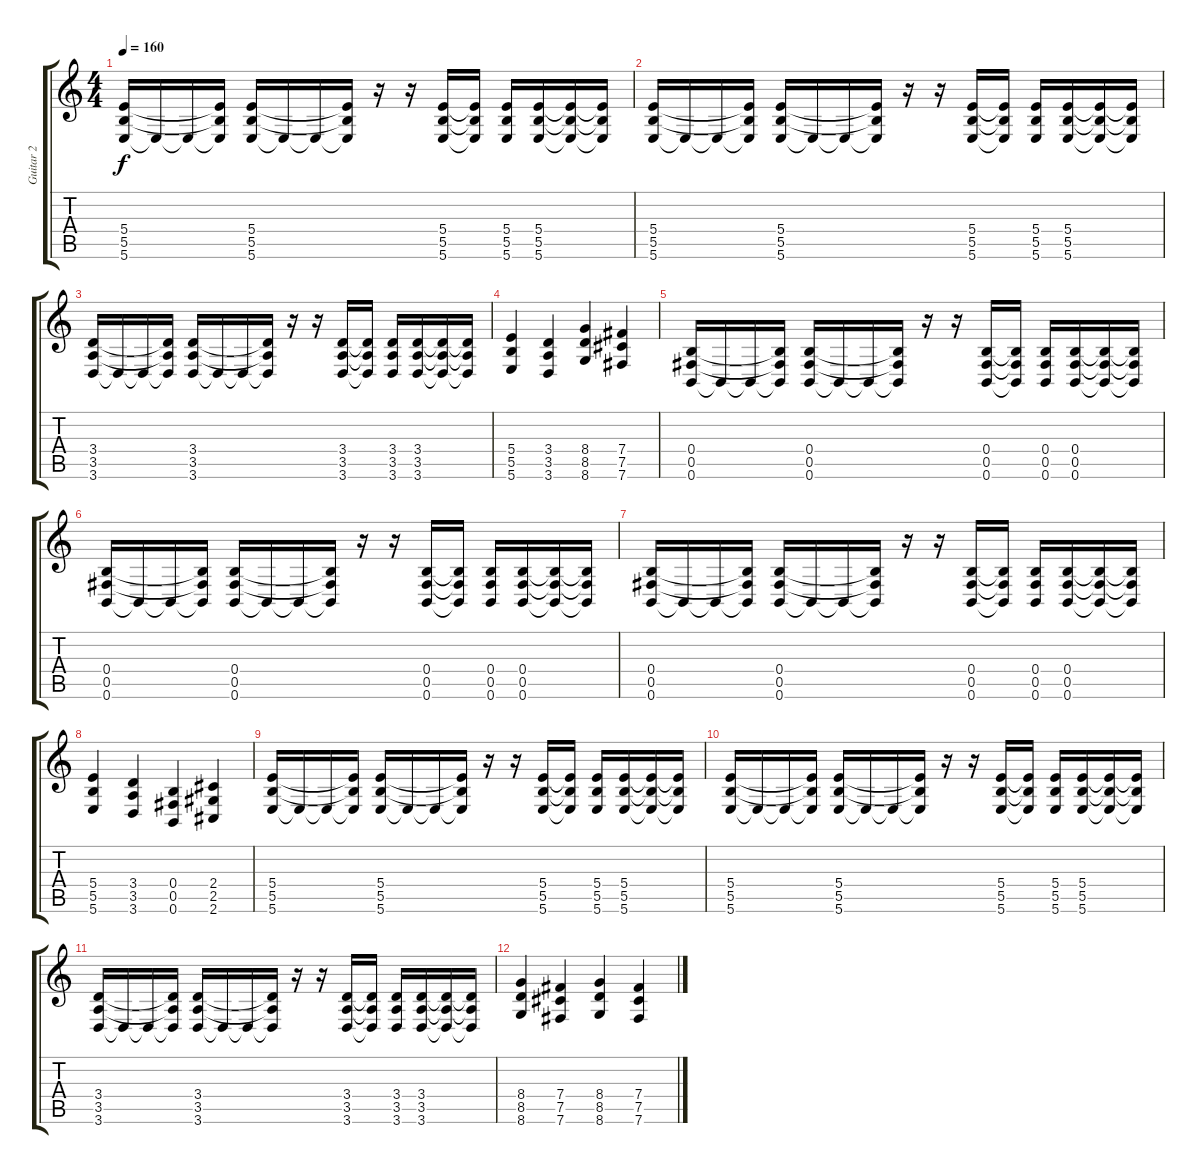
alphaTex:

\track ("Guitar 2" "Guitar 2") {instrument distortionguitar}
\staff {score tabs}
\tuning (Db4 Ab3 E3 B2 Gb2 B1) {hide}
\ts (4 4)
\tempo 160
\clef g2
\ks c
(5.4 5.5 5.6).16{dy f} 5.6{t}.16 5.6{t}.16 (5.4{t} 5.5{t} 5.6{t}).16 (5.4 5.5 5.6).16 5.6{t}.16 5.6{t}.16 (5.4{t} 5.5{t} 5.6{t}).16 r.16 r.16 (5.4 5.5 5.6).16 (5.4{t} 5.5{t} 5.6{t}).16 (5.4 5.5 5.6).16 (5.4 5.5 5.6).16 (5.4{t} 5.5{t} 5.6{t}).16 (5.4{t} 5.5{t} 5.6{t}).16 |
(5.4 5.5 5.6).16 5.6{t}.16 5.6{t}.16 (5.4{t} 5.5{t} 5.6{t}).16 (5.4 5.5 5.6).16 5.6{t}.16 5.6{t}.16 (5.4{t} 5.5{t} 5.6{t}).16 r.16 r.16 (5.4 5.5 5.6).16 (5.4{t} 5.5{t} 5.6{t}).16 (5.4 5.5 5.6).16 (5.4 5.5 5.6).16 (5.4{t} 5.5{t} 5.6{t}).16 (5.4{t} 5.5{t} 5.6{t}).16 |
(3.4 3.5 3.6).16 3.6{t}.16 3.6{t}.16 (3.4{t} 3.5{t} 3.6{t}).16 (3.4 3.5 3.6).16 3.6{t}.16 3.6{t}.16 (3.4{t} 3.5{t} 3.6{t}).16 r.16 r.16 (3.4 3.5 3.6).16 (3.4{t} 3.5{t} 3.6{t}).16 (3.4 3.5 3.6).16 (3.4 3.5 3.6).16 (3.4{t} 3.5{t} 3.6{t}).16 (3.4{t} 3.5{t} 3.6{t}).16 |
(5.4 5.5 5.6).4 (3.4 3.5 3.6).4 (8.4 8.5 8.6).4 (7.4 7.5 7.6).4 |
(0.4 0.5 0.6).16 0.6{t}.16 0.6{t}.16 (0.4{t} 0.5{t} 0.6{t}).16 (0.4 0.5 0.6).16 0.6{t}.16 0.6{t}.16 (0.4{t} 0.5{t} 0.6{t}).16 r.16 r.16 (0.4 0.5 0.6).16 (0.4{t} 0.5{t} 0.6{t}).16 (0.4 0.5 0.6).16 (0.4 0.5 0.6).16 (0.4{t} 0.5{t} 0.6{t}).16 (0.4{t} 0.5{t} 0.6{t}).16 |
(0.4 0.5 0.6).16 0.6{t}.16 0.6{t}.16 (0.4{t} 0.5{t} 0.6{t}).16 (0.4 0.5 0.6).16 0.6{t}.16 0.6{t}.16 (0.4{t} 0.5{t} 0.6{t}).16 r.16 r.16 (0.4 0.5 0.6).16 (0.4{t} 0.5{t} 0.6{t}).16 (0.4 0.5 0.6).16 (0.4 0.5 0.6).16 (0.4{t} 0.5{t} 0.6{t}).16 (0.4{t} 0.5{t} 0.6{t}).16 |
(0.4 0.5 0.6).16 0.6{t}.16 0.6{t}.16 (0.4{t} 0.5{t} 0.6{t}).16 (0.4 0.5 0.6).16 0.6{t}.16 0.6{t}.16 (0.4{t} 0.5{t} 0.6{t}).16 r.16 r.16 (0.4 0.5 0.6).16 (0.4{t} 0.5{t} 0.6{t}).16 (0.4 0.5 0.6).16 (0.4 0.5 0.6).16 (0.4{t} 0.5{t} 0.6{t}).16 (0.4{t} 0.5{t} 0.6{t}).16 |
(5.4 5.5 5.6).4 (3.4 3.5 3.6).4 (0.4 0.5 0.6).4 (2.4 2.5 2.6).4 |
(5.4 5.5 5.6).16 5.6{t}.16 5.6{t}.16 (5.4{t} 5.5{t} 5.6{t}).16 (5.4 5.5 5.6).16 5.6{t}.16 5.6{t}.16 (5.4{t} 5.5{t} 5.6{t}).16 r.16 r.16 (5.4 5.5 5.6).16 (5.4{t} 5.5{t} 5.6{t}).16 (5.4 5.5 5.6).16 (5.4 5.5 5.6).16 (5.4{t} 5.5{t} 5.6{t}).16 (5.4{t} 5.5{t} 5.6{t}).16 |
(5.4 5.5 5.6).16 5.6{t}.16 5.6{t}.16 (5.4{t} 5.5{t} 5.6{t}).16 (5.4 5.5 5.6).16 5.6{t}.16 5.6{t}.16 (5.4{t} 5.5{t} 5.6{t}).16 r.16 r.16 (5.4 5.5 5.6).16 (5.4{t} 5.5{t} 5.6{t}).16 (5.4 5.5 5.6).16 (5.4 5.5 5.6).16 (5.4{t} 5.5{t} 5.6{t}).16 (5.4{t} 5.5{t} 5.6{t}).16 |
(3.4 3.5 3.6).16 3.6{t}.16 3.6{t}.16 (3.4{t} 3.5{t} 3.6{t}).16 (3.4 3.5 3.6).16 3.6{t}.16 3.6{t}.16 (3.4{t} 3.5{t} 3.6{t}).16 r.16 r.16 (3.4 3.5 3.6).16 (3.4{t} 3.5{t} 3.6{t}).16 (3.4 3.5 3.6).16 (3.4 3.5 3.6).16 (3.4{t} 3.5{t} 3.6{t}).16 (3.4{t} 3.5{t} 3.6{t}).16 |
(8.4 8.5 8.6).4 (7.4 7.5 7.6).4 (8.4 8.5 8.6).4 (7.4 7.5 7.6).4
